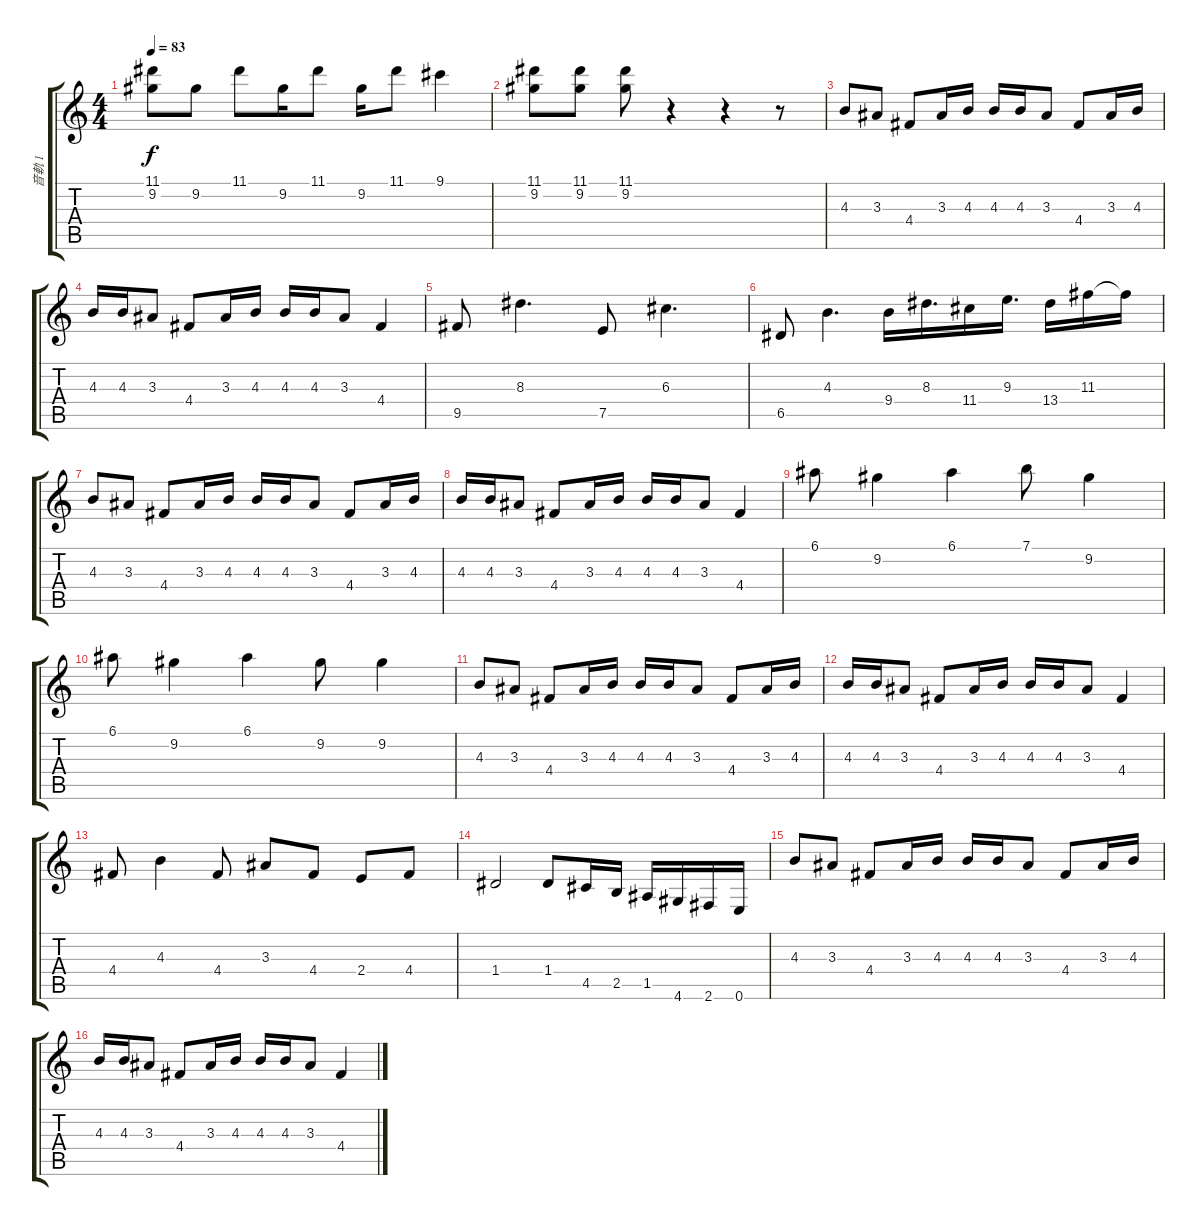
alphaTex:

\track ("音軌 1" "音軌 1") {instrument overdrivenguitar}
\staff {score tabs}
\tuning (E4 B3 G3 D3 A2 E2) {hide}
\ts (4 4)
\tempo 83
\clef g2
\ks c
(11.1 9.2).8{dy f} 9.2.8 11.1.8 9.2.16 11.1.8 9.2.16 11.1.8 9.1.4 |
(11.1 9.2).8 (11.1 9.2).8 (11.1 9.2).8 r.4 r.4 r.8 |
4.3.8{instrument overdrivenguitar} 3.3.8 4.4.8 3.3.16 4.3.16 4.3.16 4.3.16 3.3.8 4.4.8 3.3.16 4.3.16 |
4.3.16 4.3.16 3.3.8 4.4.8 3.3.16 4.3.16 4.3.16 4.3.16 3.3.8 4.4.4 |
9.5.8 8.3.4{d} 7.5.8 6.3.4{d} |
6.5.8 4.3.4{d} 9.4.16 8.3.16{d} 11.4.16 9.3.16{d} 13.4.16 11.3.16 11.3{t}.16 |
4.3.8 3.3.8 4.4.8 3.3.16 4.3.16 4.3.16 4.3.16 3.3.8 4.4.8 3.3.16 4.3.16 |
4.3.16 4.3.16 3.3.8 4.4.8 3.3.16 4.3.16 4.3.16 4.3.16 3.3.8 4.4.4 |
6.1.8 9.2.4 6.1.4 7.1.8 9.2.4 |
6.1.8 9.2.4 6.1.4 9.2.8 9.2.4 |
4.3.8 3.3.8 4.4.8 3.3.16 4.3.16 4.3.16 4.3.16 3.3.8 4.4.8 3.3.16 4.3.16 |
4.3.16 4.3.16 3.3.8 4.4.8 3.3.16 4.3.16 4.3.16 4.3.16 3.3.8 4.4.4 |
4.4.8 4.3.4 4.4.8 3.3.8 4.4.8 2.4.8 4.4.8 |
1.4.2 1.4.8 4.5.16 2.5.16 1.5.16 4.6.16 2.6.16 0.6.16 |
4.3.8 3.3.8 4.4.8 3.3.16 4.3.16 4.3.16 4.3.16 3.3.8 4.4.8 3.3.16 4.3.16 |
4.3.16 4.3.16 3.3.8 4.4.8 3.3.16 4.3.16 4.3.16 4.3.16 3.3.8 4.4.4
